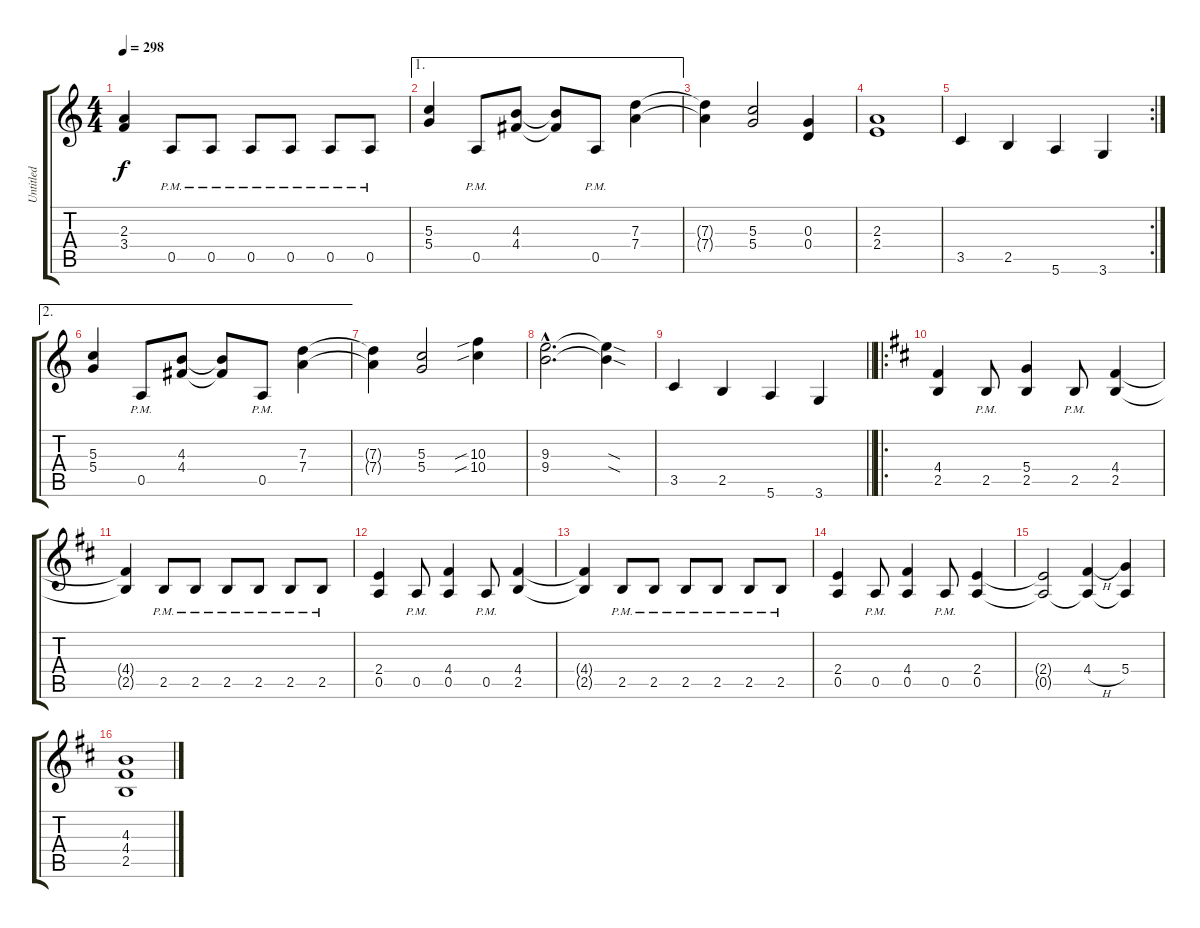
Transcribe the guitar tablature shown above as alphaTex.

\track ("Untitled" "Untitled") {instrument distortionguitar}
\staff {score tabs}
\tuning (E4 B3 G3 D3 A2 E2) {hide}
\ts (4 4)
\tempo 298
\clef g2
\ks c
(2.3{t} 3.4{t}).4{dy f} 0.5{pm}.8 0.5{pm}.8 0.5{pm}.8 0.5{pm}.8 0.5{pm}.8 0.5{pm}.8 |
\ae 1
(5.3 5.4).4 0.5{pm}.8 (4.3 4.4).8 (4.3{t} 4.4{t}).8 0.5{pm}.8 (7.3 7.4).4 |
(7.3{t} 7.4{t}).4 (5.3 5.4).2 (0.3 0.4).4 |
(2.3 2.4).1 |
\rc 2
3.5.4 2.5.4 5.6.4 3.6.4 |
\ae 2
(5.3 5.4).4 0.5{pm}.8 (4.3 4.4).8 (4.3{t} 4.4{t}).8 0.5{pm}.8 (7.3 7.4).4 |
(7.3{t} 7.4{t}).4 (5.3 5.4).2 (10.3{sib} 10.4{sib}).4 |
(9.3{hac} 9.4{hac}).2{d} (9.3{sod t} 9.4{sod t}).4 |
\barLineRight lightlight
3.5.4 2.5.4 5.6.4 3.6.4 |
\ro
\ks d
(4.4 2.5).4 2.5{pm}.8 (5.4 2.5).4 2.5{pm}.8 (4.4 2.5).4 |
(4.4{t} 2.5{t}).4 2.5{pm}.8 2.5{pm}.8 2.5{pm}.8 2.5{pm}.8 2.5{pm}.8 2.5{pm}.8 |
(2.4 0.5).4 0.5{pm}.8 (4.4 0.5).4 0.5{pm}.8 (4.4 2.5).4 |
(4.4{t} 2.5{t}).4 2.5{pm}.8 2.5{pm}.8 2.5{pm}.8 2.5{pm}.8 2.5{pm}.8 2.5{pm}.8 |
(2.4 0.5).4 0.5{pm}.8 (4.4 0.5).4 0.5{pm}.8 (2.4 0.5).4 |
(2.4{t} 0.5{t}).2 (4.4{h} 0.5{t}).4 (5.4 0.5{t}).4 |
(4.3 4.4 2.5).1
